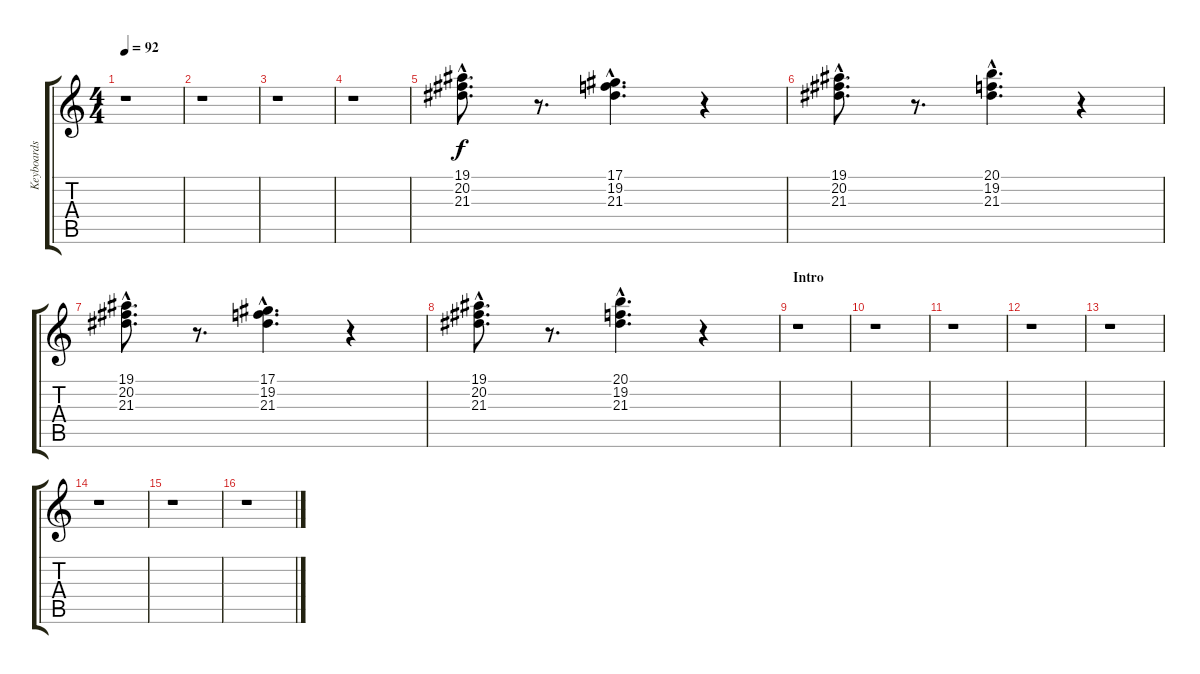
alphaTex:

\track ("Keyboards - Nils Neumann" "Keyboards ") {instrument synthbrass1}
\staff {score tabs}
\tuning (Eb4 Bb3 Gb3 Db3 Ab2 Eb2) {hide}
\ts (4 4)
\tempo 92
\clef g2
\ks c
r.1{dy f instrument synthbrass1} |
r.1 |
r.1 |
r.1 |
(19.1{hac} 20.2{hac} 21.3{hac}).8{d} r.8{d} (17.1{hac} 19.2{hac} 21.3{hac}).4{d} r.4 |
(19.1{hac} 20.2{hac} 21.3{hac}).8{d} r.8{d} (20.1{hac} 19.2{hac} 21.3{hac}).4{d} r.4 |
(19.1{hac} 20.2{hac} 21.3{hac}).8{d} r.8{d} (17.1{hac} 19.2{hac} 21.3{hac}).4{d} r.4 |
(19.1{hac} 20.2{hac} 21.3{hac}).8{d} r.8{d} (20.1{hac} 19.2{hac} 21.3{hac}).4{d} r.4 |
\section ("" "Intro")
r.1 |
r.1 |
r.1 |
r.1 |
r.1 |
r.1 |
r.1 |
r.1
